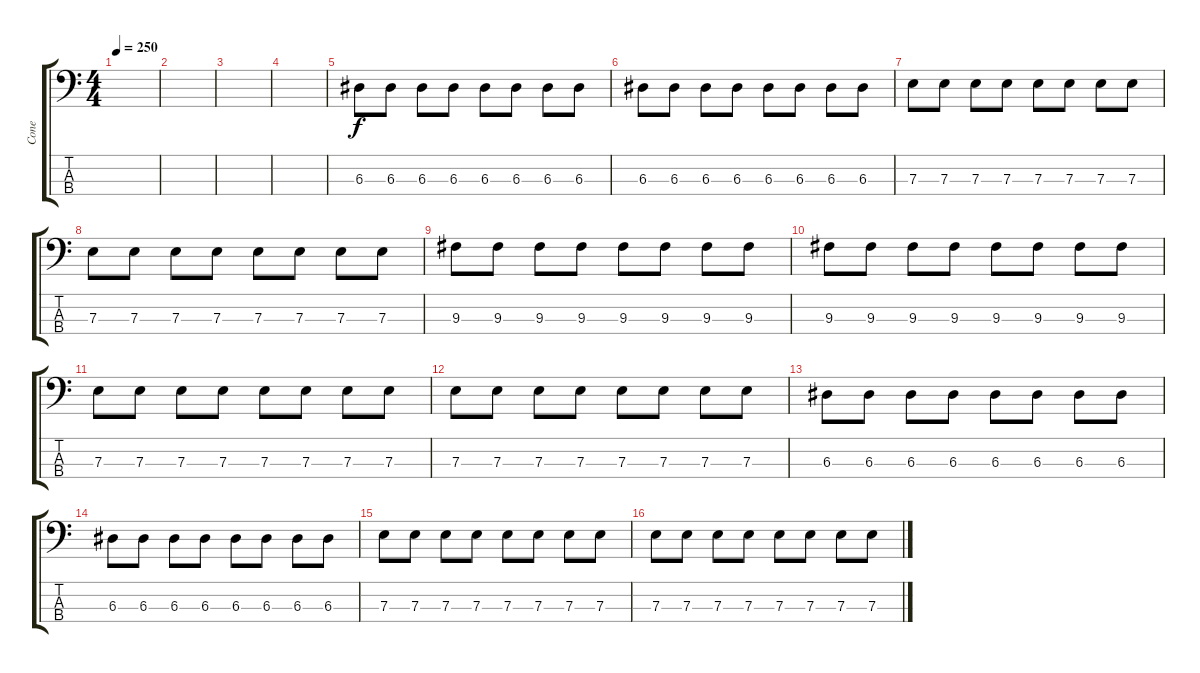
\track ("Cone" "Cone") {instrument electricbasspick}
\staff {score tabs}
\tuning (G2 D2 A1 E1) {hide}
\ts (4 4)
\tempo 250
\clef f4
\ks c
|
|
|
|
6.3.8 6.3.8 6.3.8 6.3.8 6.3.8 6.3.8 6.3.8 6.3.8 |
6.3.8 6.3.8 6.3.8 6.3.8 6.3.8 6.3.8 6.3.8 6.3.8 |
7.3.8 7.3.8 7.3.8 7.3.8 7.3.8 7.3.8 7.3.8 7.3.8 |
7.3.8 7.3.8 7.3.8 7.3.8 7.3.8 7.3.8 7.3.8 7.3.8 |
9.3.8 9.3.8 9.3.8 9.3.8 9.3.8 9.3.8 9.3.8 9.3.8 |
9.3.8 9.3.8 9.3.8 9.3.8 9.3.8 9.3.8 9.3.8 9.3.8 |
7.3.8 7.3.8 7.3.8 7.3.8 7.3.8 7.3.8 7.3.8 7.3.8 |
7.3.8 7.3.8 7.3.8 7.3.8 7.3.8 7.3.8 7.3.8 7.3.8 |
6.3.8 6.3.8 6.3.8 6.3.8 6.3.8 6.3.8 6.3.8 6.3.8 |
6.3.8 6.3.8 6.3.8 6.3.8 6.3.8 6.3.8 6.3.8 6.3.8 |
7.3.8 7.3.8 7.3.8 7.3.8 7.3.8 7.3.8 7.3.8 7.3.8 |
7.3.8 7.3.8 7.3.8 7.3.8 7.3.8 7.3.8 7.3.8 7.3.8
